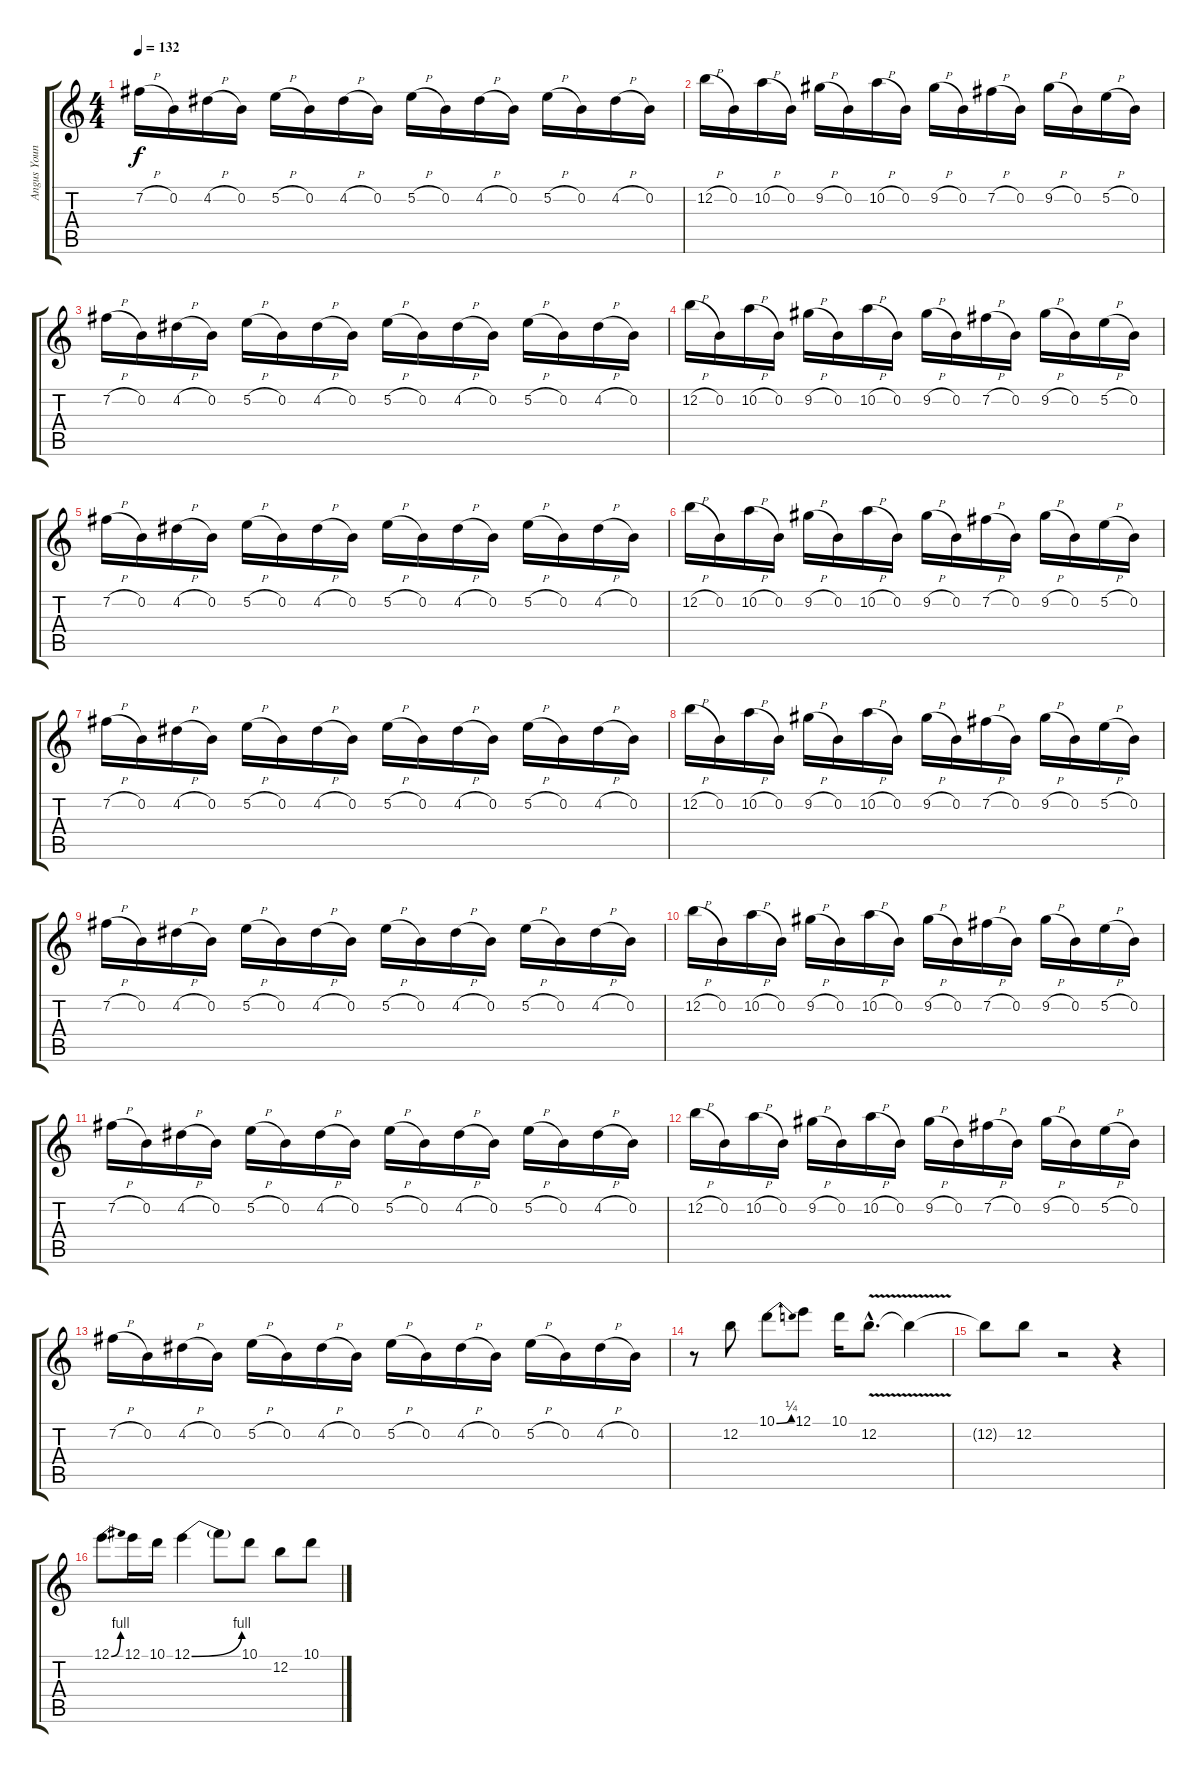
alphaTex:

\track ("Angus Young" "Angus Youn") {instrument overdrivenguitar}
\staff {score tabs}
\tuning (E4 B3 G3 D3 A2 E2) {hide}
\ts (4 4)
\tempo 132
\clef g2
\ks c
7.2{h}.16{dy f} 0.2.16 4.2{h}.16 0.2.16 5.2{h}.16 0.2.16 4.2{h}.16 0.2.16 5.2{h}.16 0.2.16 4.2{h}.16 0.2.16 5.2{h}.16 0.2.16 4.2{h}.16 0.2.16 |
12.2{h}.16 0.2.16 10.2{h}.16 0.2.16 9.2{h}.16 0.2.16 10.2{h}.16 0.2.16 9.2{h}.16 0.2.16 7.2{h}.16 0.2.16 9.2{h}.16 0.2.16 5.2{h}.16 0.2.16 |
7.2{h}.16 0.2.16 4.2{h}.16 0.2.16 5.2{h}.16 0.2.16 4.2{h}.16 0.2.16 5.2{h}.16 0.2.16 4.2{h}.16 0.2.16 5.2{h}.16 0.2.16 4.2{h}.16 0.2.16 |
12.2{h}.16 0.2.16 10.2{h}.16 0.2.16 9.2{h}.16 0.2.16 10.2{h}.16 0.2.16 9.2{h}.16 0.2.16 7.2{h}.16 0.2.16 9.2{h}.16 0.2.16 5.2{h}.16 0.2.16 |
7.2{h}.16 0.2.16 4.2{h}.16 0.2.16 5.2{h}.16 0.2.16 4.2{h}.16 0.2.16 5.2{h}.16 0.2.16 4.2{h}.16 0.2.16 5.2{h}.16 0.2.16 4.2{h}.16 0.2.16 |
12.2{h}.16 0.2.16 10.2{h}.16 0.2.16 9.2{h}.16 0.2.16 10.2{h}.16 0.2.16 9.2{h}.16 0.2.16 7.2{h}.16 0.2.16 9.2{h}.16 0.2.16 5.2{h}.16 0.2.16 |
7.2{h}.16 0.2.16 4.2{h}.16 0.2.16 5.2{h}.16 0.2.16 4.2{h}.16 0.2.16 5.2{h}.16 0.2.16 4.2{h}.16 0.2.16 5.2{h}.16 0.2.16 4.2{h}.16 0.2.16 |
12.2{h}.16 0.2.16 10.2{h}.16 0.2.16 9.2{h}.16 0.2.16 10.2{h}.16 0.2.16 9.2{h}.16 0.2.16 7.2{h}.16 0.2.16 9.2{h}.16 0.2.16 5.2{h}.16 0.2.16 |
7.2{h}.16 0.2.16 4.2{h}.16 0.2.16 5.2{h}.16 0.2.16 4.2{h}.16 0.2.16 5.2{h}.16 0.2.16 4.2{h}.16 0.2.16 5.2{h}.16 0.2.16 4.2{h}.16 0.2.16 |
12.2{h}.16 0.2.16 10.2{h}.16 0.2.16 9.2{h}.16 0.2.16 10.2{h}.16 0.2.16 9.2{h}.16 0.2.16 7.2{h}.16 0.2.16 9.2{h}.16 0.2.16 5.2{h}.16 0.2.16 |
7.2{h}.16 0.2.16 4.2{h}.16 0.2.16 5.2{h}.16 0.2.16 4.2{h}.16 0.2.16 5.2{h}.16 0.2.16 4.2{h}.16 0.2.16 5.2{h}.16 0.2.16 4.2{h}.16 0.2.16 |
12.2{h}.16 0.2.16 10.2{h}.16 0.2.16 9.2{h}.16 0.2.16 10.2{h}.16 0.2.16 9.2{h}.16 0.2.16 7.2{h}.16 0.2.16 9.2{h}.16 0.2.16 5.2{h}.16 0.2.16 |
7.2{h}.16 0.2.16 4.2{h}.16 0.2.16 5.2{h}.16 0.2.16 4.2{h}.16 0.2.16 5.2{h}.16 0.2.16 4.2{h}.16 0.2.16 5.2{h}.16 0.2.16 4.2{h}.16 0.2.16 |
r.8{volume 16 balance 11} 12.2.8 10.1{be (bend 0 0 60 1)}.8 12.1.8 10.1.16 12.2{v hac}.8{d} 12.2{t}.4 |
12.2{t}.8 12.2.8 r.2 r.4 |
12.1{be (bend 0 0 60 4)}.8 12.1.16 10.1.16 12.1{be (bend 0 0 60 4)}.4 12.1{t}.8 10.1.8 12.2.8 10.1{ss}.8
